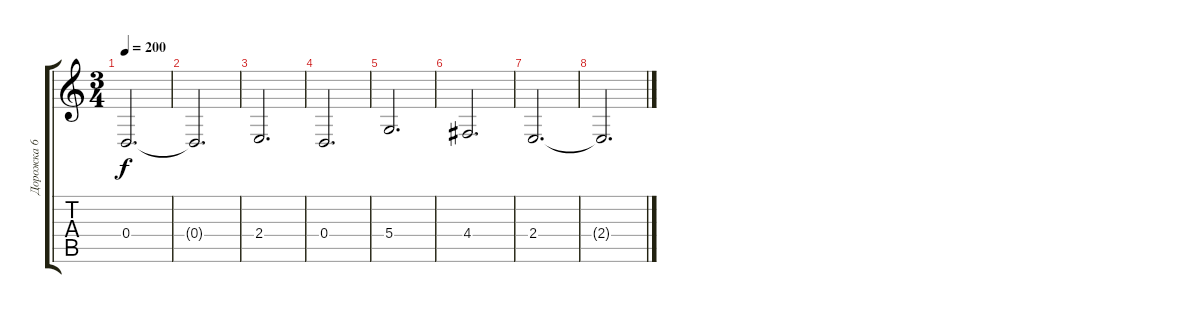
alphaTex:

\track ("Дорожка 6" "Дорожка 6") {instrument flute}
\staff {score tabs}
\tuning (E4 B3 G3 D3 A2 E2) {hide}
\ts (3 4)
\tempo 200
\clef g2
\ks c
0.4.2{d dy f} |
0.4{t}.2{d} |
2.4.2{d} |
0.4.2{d} |
5.4.2{d instrument acousticguitarsteel} |
4.4.2{d} |
2.4.2{d} |
2.4{t}.2{d}
